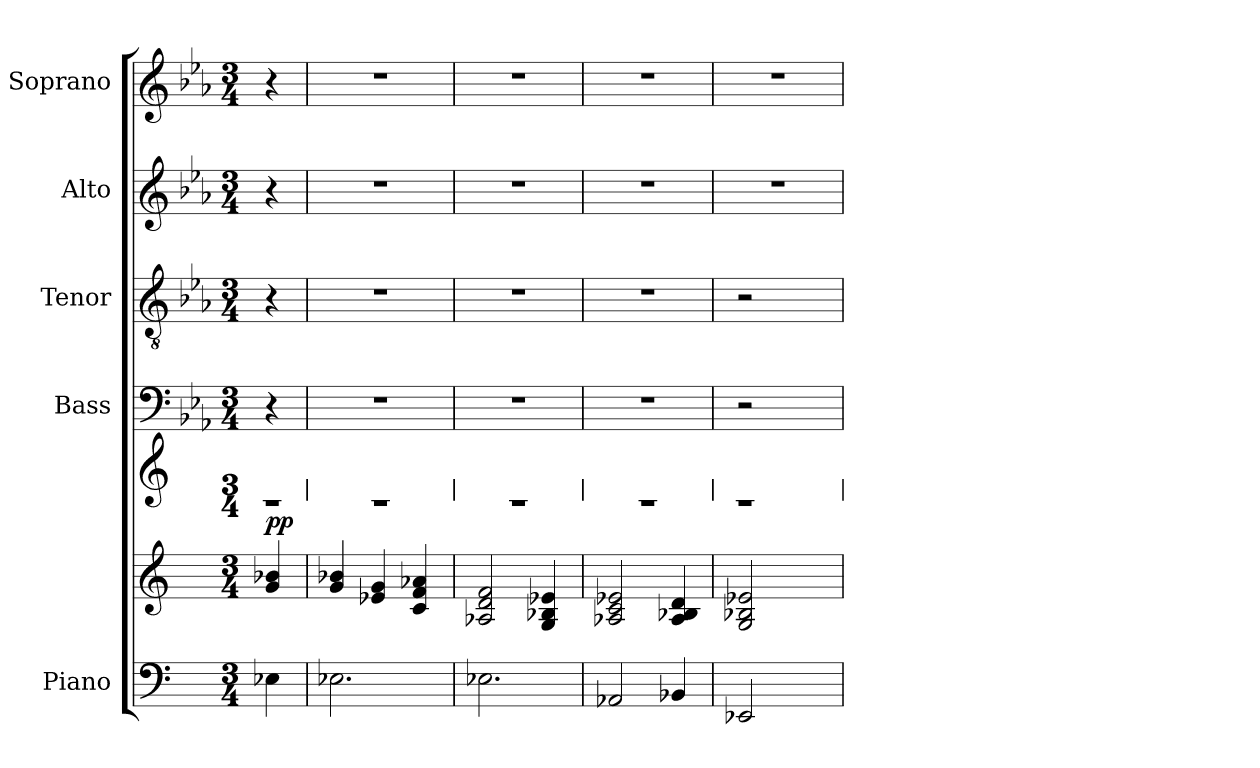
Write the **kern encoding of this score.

**kern	**kern	**kern	**dynam	**kern	**kern	**kern	**kern
*part5	*part5	*part5	*part5	*part4	*part3	*part2	*part1
*staff7	*staff6	*staff5	*staff5/6/7	*staff4	*staff3	*staff2	*staff1
*I"Piano	*	*	*	*I"Bass	*I"Tenor	*I"Alto	*I"Soprano
*I'Pno.	*	*	*	*I'B.	*I'T.	*I'A.	*I'S.
!!LO:PB:g=z
*	*	*stria0	*	*	*	*	*
*clefF4	*clefG2	*clefG2	*	*clefF4	*clefGv2	*clefG2	*clefG2
*	*	*	*	*	*ITrd7c12	*	*
*k[]	*k[]	*k[]	*	*k[b-e-a-]	*k[b-e-a-]	*k[b-e-a-]	*k[b-e-a-]
*C:	*C:	*C:	*	*E-:	*E-:	*E-:	*E-:
*M3/4	*M3/4	*M3/4	*	*M3/4	*M3/4	*M3/4	*M3/4
=	=	=	=	=	=	=	=
!	!	!LO:N:vis=1	!	!	!	!	!
4E-i\	4gi/ 4b-i	4r	pp	4r	4r	4r	4r
=1	=1	=1	=1	=1	=1	=1	=1
!	!	!LO:N:vis=1	!	!LO:N:vis=1	!LO:N:vis=1	!LO:N:vis=1	!LO:N:vis=1
2.E-i\	4gi/ 4b-i	2.r	.	2.r	2.r	2.r	2.r
.	4e-i/ 4gi	.	.	.	.	.	.
.	4ci/ 4fi 4a-i	.	.	.	.	.	.
=2	=2	=2	=2	=2	=2	=2	=2
!	!	!LO:N:vis=1	!	!LO:N:vis=1	!LO:N:vis=1	!LO:N:vis=1	!LO:N:vis=1
2.E-i\	2A-i/ 2di 2fi	2.r	.	2.r	2.r	2.r	2.r
.	4Gi/ 4B-i 4e-i	.	.	.	.	.	.
=3	=3	=3	=3	=3	=3	=3	=3
!	!	!LO:N:vis=1	!	!LO:N:vis=1	!LO:N:vis=1	!LO:N:vis=1	!LO:N:vis=1
2AA-i/	2A-i/ 2ci 2e-i	2.r	.	2.r	2.r	2.r	2.r
4BB-i/	4A-i/ 4B-i 4di	.	.	.	.	.	.
=4	=4	=4	=4	=4	=4	=4	=4
!	!	!LO:N:vis=1	!	!	!	!LO:N:vis=1	!LO:N:vis=1
2EE-i/	2Gi/ 2B-i 2e-i	2r	.	2r	2r	2.r	2.r
4ryy	4ryy	4ryy	.	4ryy	4ryy	.	.
=	=	=	=	=	=	=	=
*-	*-	*-	*-	*-	*-	*-	*-
